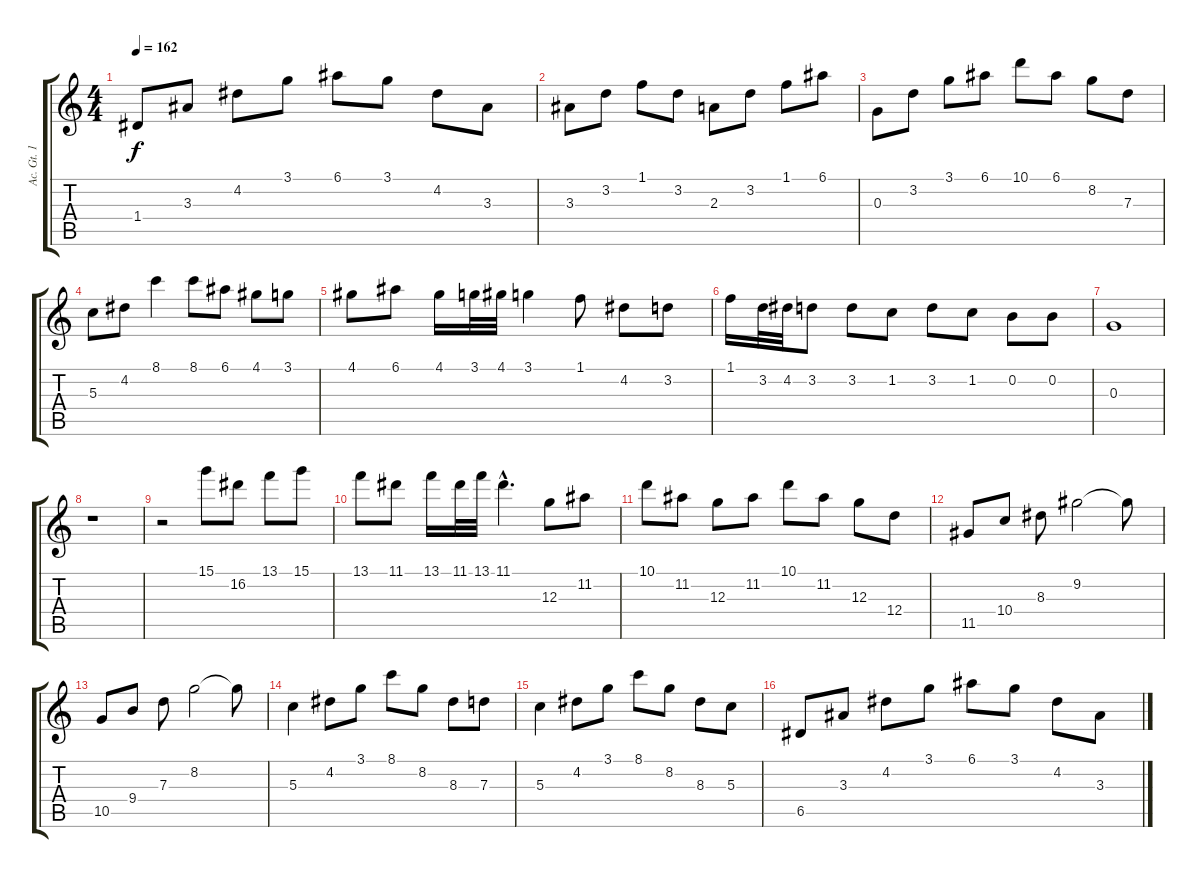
\track ("Ac. Gt. 1" "Ac. Gt. 1") {instrument acousticguitarsteel}
\staff {score tabs}
\tuning (E4 B3 G3 D3 A2 E2) {hide}
\ts (4 4)
\tempo 162
\clef g2
\ks c
1.4.8{dy f} 3.3.8 4.2.8 3.1.8 6.1.8 3.1.8 4.2.8 3.3.8 |
3.3.8 3.2.8 1.1.8 3.2.8 2.3.8 3.2.8 1.1.8 6.1.8 |
0.3.8 3.2.8 3.1.8 6.1.8 10.1.8 6.1.8 8.2.8 7.3.8 |
5.3.8 4.2.8 8.1.4 8.1.8 6.1.8 4.1.8 3.1.8 |
4.1.8 6.1.8 4.1.16 3.1.32 4.1.32 3.1.4 1.1.8 4.2.8 3.2.8 |
1.1.16 3.2.32 4.2.32 3.2.8 3.2.8 1.2.8 3.2.8 1.2.8 0.2.8 0.2.8 |
0.3.1 |
r.1 |
r.2 15.1.8 16.2.8 13.1.8 15.1.8 |
13.1.8 11.1.8 13.1.16 11.1.32 13.1.32 11.1{hac}.4{d} 12.3.8 11.2.8 |
10.1.8 11.2.8 12.3.8 11.2.8 10.1.8 11.2.8 12.3.8 12.4.8 |
11.5.8 10.4.8 8.3.8 9.2.2 9.2{t}.8 |
10.5.8 9.4.8 7.3.8 8.2.2 8.2{t}.8 |
5.3.4 4.2.8 3.1.8 8.1.8 8.2.8 8.3.8 7.3.8 |
5.3.4 4.2.8 3.1.8 8.1.8 8.2.8 8.3.8 5.3.8 |
6.5.8 3.3.8 4.2.8 3.1.8 6.1.8 3.1.8 4.2.8 3.3.8
